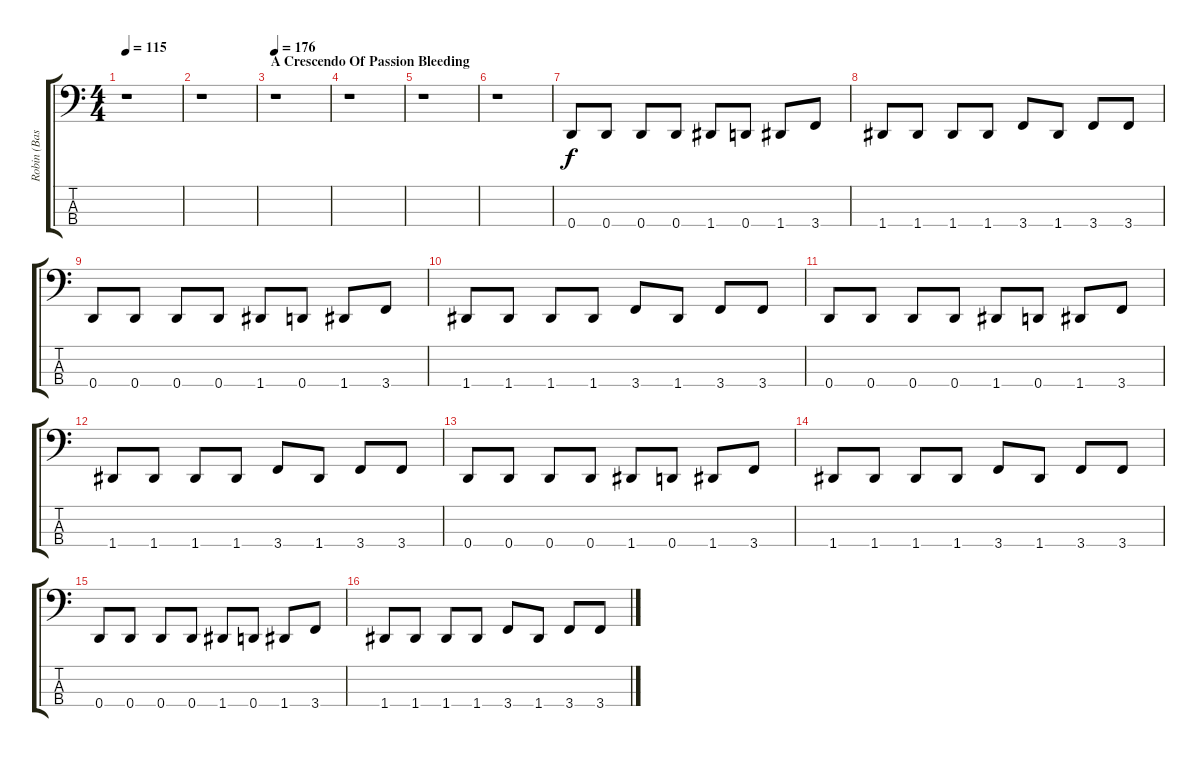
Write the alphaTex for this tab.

\track ("Robin (Bass)" "Robin (Bas") {instrument electricbasspick}
\staff {score tabs}
\tuning (F2 C2 G1 D1) {hide}
\ts (4 4)
\tempo 115
\clef f4
\ks c
r.1{dy f} |
r.1 |
\section ("" "A Crescendo Of Passion Bleeding")
\tempo 176
r.1 |
r.1 |
r.1 |
r.1 |
0.4.8 0.4.8 0.4.8 0.4.8 1.4.8 0.4.8 1.4.8 3.4.8 |
1.4.8 1.4.8 1.4.8 1.4.8 3.4.8 1.4.8 3.4.8 3.4.8 |
0.4.8 0.4.8 0.4.8 0.4.8 1.4.8 0.4.8 1.4.8 3.4.8 |
1.4.8 1.4.8 1.4.8 1.4.8 3.4.8 1.4.8 3.4.8 3.4.8 |
0.4.8 0.4.8 0.4.8 0.4.8 1.4.8 0.4.8 1.4.8 3.4.8 |
1.4.8 1.4.8 1.4.8 1.4.8 3.4.8 1.4.8 3.4.8 3.4.8 |
0.4.8 0.4.8 0.4.8 0.4.8 1.4.8 0.4.8 1.4.8 3.4.8 |
1.4.8 1.4.8 1.4.8 1.4.8 3.4.8 1.4.8 3.4.8 3.4.8 |
0.4.8 0.4.8 0.4.8 0.4.8 1.4.8 0.4.8 1.4.8 3.4.8 |
1.4.8 1.4.8 1.4.8 1.4.8 3.4.8 1.4.8 3.4.8 3.4.8
